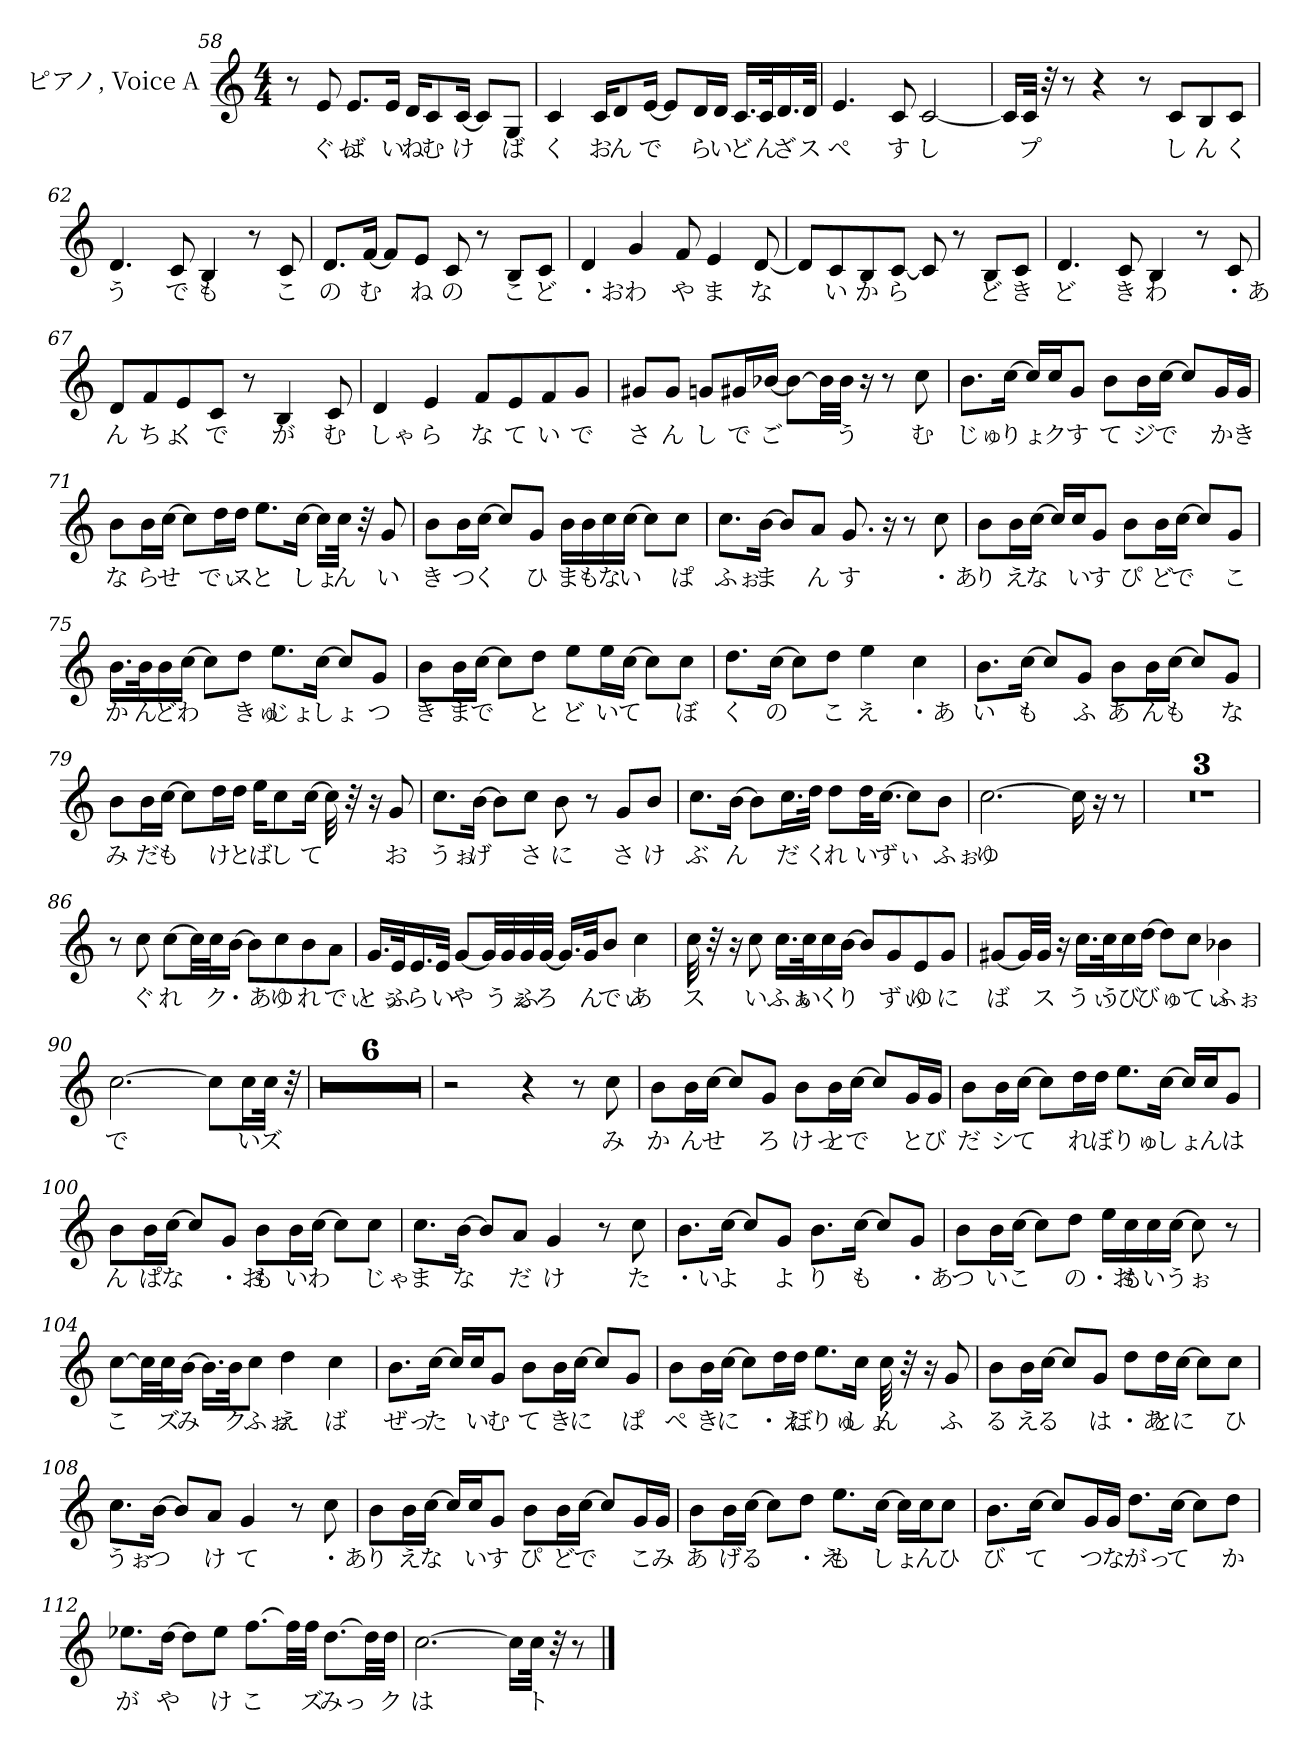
**kern	**text
*part1	*part1
*staff1	*staff1
*I"ピアノ, Voice A	*
*clefG2	*
*k[]	*
*M4/4	*
=58	=58
8r	.
!	!LO:LY:b
8e/	ぐっ
!	!LO:LY:b
8.e/L	ば
!	!LO:LY:b
16e/Jk	い
!	!LO:LY:b
16d/KL	ね
!	!LO:LY:b
8c/	む
!	!LO:LY:b
[16c/Jk	け
8c/L]	.
!	!LO:LY:b
8G/J	ば
=59	=59
!	!LO:LY:b
4c/	く
!	!LO:LY:b
16c/KL	お
!	!LO:LY:b
8d/	ん
!	!LO:LY:b
[16e/Jk	で
8e/L]	.
!	!LO:LY:b
16d/L	ら
!	!LO:LY:b
16d/JJ	い
!	!LO:LY:b
16.c/LL	ど
!	!LO:LY:b
32c/K	ん
!	!LO:LY:b
16.d/	ざ
!	!LO:LY:b
32d/JJk	ス
!!LO:LB:g=z
=60	=60
!	!LO:LY:b
4.e/	ぺ
!	!LO:LY:b
8c/	す
!	!LO:LY:b
[2c/	し
=61	=61
16c/LL]	.
!	!LO:LY:b
32c/JJk	プ
32r	.
8r	.
4r	.
8r	.
!	!LO:LY:b
8c/L	し
!	!LO:LY:b
8B/	ん
!	!LO:LY:b
8c/J	く
=62	=62
!	!LO:LY:b
4.d/	う
!	!LO:LY:b
8c/	で
!	!LO:LY:b
4B/	も
8r	.
!	!LO:LY:b
8c/	こ
=63	=63
!	!LO:LY:b
8.d/L	の
!	!LO:LY:b
[16f/Jk	む
8f/L]	.
!	!LO:LY:b
8e/J	ね
!	!LO:LY:b
8c/	の
8r	.
!	!LO:LY:b
8B/L	こ
!	!LO:LY:b
8c/J	ど
=64	=64
!	!LO:LY:b
4d/	・お
!	!LO:LY:b
4g/	わ
!	!LO:LY:b
8f/	や
!	!LO:LY:b
4e/	ま
!	!LO:LY:b
[8d/	な
!!LO:PB:g=z
=65	=65
8d/L]	.
!	!LO:LY:b
8c/	い
!	!LO:LY:b
8B/	か
!	!LO:LY:b
[8c/J	ら
8c/]	.
8r	.
!	!LO:LY:b
8B/L	ど
!	!LO:LY:b
8c/J	き
=66	=66
!	!LO:LY:b
4.d/	ど
!	!LO:LY:b
8c/	き
!	!LO:LY:b
4B/	わ
8r	.
!	!LO:LY:b
8c/	・あ
=67	=67
!	!LO:LY:b
8d/L	ん
!	!LO:LY:b
8f/	ちょ
!	!LO:LY:b
8e/	く
!	!LO:LY:b
8c/J	で
8r	.
!	!LO:LY:b
4B/	が
!	!LO:LY:b
8c/	む
=68	=68
!	!LO:LY:b
4d/	しゃ
!	!LO:LY:b
4e/	ら
!	!LO:LY:b
8f/L	な
!	!LO:LY:b
8e/	て
!	!LO:LY:b
8f/	い
!	!LO:LY:b
8g/J	で
=69	=69
!	!LO:LY:b
8g#X/L	さ
!	!LO:LY:b
8g#/J	ん
!	!LO:LY:b
8gn/L	し
!	!LO:LY:b
16g#X/L	で
!	!LO:LY:b
[16b-X/JJ	ご
8b-\L_	.
32b-\LL]	.
!	!LO:LY:b
32b-\JJJ	う
16r	.
8r	.
!	!LO:LY:b
8cc\	む
!!LO:LB:g=z
=70	=70
!	!LO:LY:b
8.b\L	じゅ
!	!LO:LY:b
[16cc\Jk	りょ
16cc/LL]	.
!	!LO:LY:b
16cc/J	ク
!	!LO:LY:b
8g/J	す
!	!LO:LY:b
8b\L	て
!	!LO:LY:b
16b\L	ジ
!	!LO:LY:b
[16cc\JJ	で
8cc/L]	.
!	!LO:LY:b
16g/L	か
!	!LO:LY:b
16g/JJ	き
=71	=71
!	!LO:LY:b
8b\L	な
!	!LO:LY:b
16b\L	ら
!	!LO:LY:b
[16cc\JJ	せ
8cc\L]	.
!	!LO:LY:b
16dd\L	でぃ
!	!LO:LY:b
16dd\JJ	ス
!	!LO:LY:b
8.ee\L	と
!	!LO:LY:b
[16cc\Jk	しょ
16cc\LL]	.
!	!LO:LY:b
32cc\JJk	ん
32r	.
!	!LO:LY:b
8g/	い
=72	=72
!	!LO:LY:b
8b\L	き
!	!LO:LY:b
16b\L	つ
!	!LO:LY:b
[16cc\JJ	く
8cc/L]	.
!	!LO:LY:b
8g/J	ひ
!	!LO:LY:b
16b\LL	ま
!	!LO:LY:b
16b\	も
!	!LO:LY:b
16cc\	な
!	!LO:LY:b
[16cc\JJ	い
8cc\L]	.
!	!LO:LY:b
8cc\J	ぱ
=73	=73
!	!LO:LY:b
8.cc\L	ふぉ
!	!LO:LY:b
[16b\Jk	ま
8b/L]	.
!	!LO:LY:b
8a/J	ん
!	!LO:LY:b
8.g/	す
16r	.
8r	.
!	!LO:LY:b
8cc\	・あ
!!LO:LB:g=z
=74	=74
!	!LO:LY:b
8b\L	り
!	!LO:LY:b
16b\L	え
!	!LO:LY:b
[16cc\JJ	な
16cc/LL]	.
!	!LO:LY:b
16cc/J	い
!	!LO:LY:b
8g/J	す
!	!LO:LY:b
8b\L	ぴ
!	!LO:LY:b
16b\L	ど
!	!LO:LY:b
[16cc\JJ	で
8cc/L]	.
!	!LO:LY:b
8g/J	こ
=75	=75
!	!LO:LY:b
16.b\LL	か
!	!LO:LY:b
32b\K	ん
!	!LO:LY:b
16b\	ど
!	!LO:LY:b
[16cc\JJ	わ
8cc\L]	.
!	!LO:LY:b
8dd\J	きゅ
!	!LO:LY:b
8.ee\L	じょ
!	!LO:LY:b
[16cc\Jk	しょ
8cc/L]	.
!	!LO:LY:b
8g/J	つ
=76	=76
!	!LO:LY:b
8b\L	き
!	!LO:LY:b
16b\L	ま
!	!LO:LY:b
[16cc\JJ	で
8cc\L]	.
!	!LO:LY:b
8dd\J	と
!	!LO:LY:b
8ee\L	ど
!	!LO:LY:b
16ee\L	い
!	!LO:LY:b
[16cc\JJ	て
8cc\L]	.
!	!LO:LY:b
8cc\J	ぼ
=77	=77
!	!LO:LY:b
8.dd\L	く
!	!LO:LY:b
[16cc\Jk	の
8cc\L]	.
!	!LO:LY:b
8dd\J	こ
!	!LO:LY:b
4ee\	え
!	!LO:LY:b
4cc\	・あ
!!LO:LB:g=z
=78	=78
!	!LO:LY:b
8.b\L	い
!	!LO:LY:b
[16cc\Jk	も
8cc/L]	.
!	!LO:LY:b
8g/J	ふ
!	!LO:LY:b
8b\L	あ
!	!LO:LY:b
16b\L	ん
!	!LO:LY:b
[16cc\JJ	も
8cc/L]	.
!	!LO:LY:b
8g/J	な
=79	=79
!	!LO:LY:b
8b\L	み
!	!LO:LY:b
16b\L	だ
!	!LO:LY:b
[16cc\JJ	も
8cc\L]	.
!	!LO:LY:b
16dd\L	け
!	!LO:LY:b
16dd\JJ	と
!	!LO:LY:b
16ee\KL	ば
!	!LO:LY:b
8cc\	し
!	!LO:LY:b
[16cc\Jk	て
32cc\]	.
32r	.
16r	.
!	!LO:LY:b
8g/	お
=80	=80
!	!LO:LY:b
8.cc\L	うぉ
!	!LO:LY:b
[16b\Jk	げ
8b\L]	.
!	!LO:LY:b
8cc\J	さ
!	!LO:LY:b
8b\	に
8r	.
!	!LO:LY:b
8g/L	さ
!	!LO:LY:b
8b/J	け
=81	=81
!	!LO:LY:b
8.cc\L	ぶ
!	!LO:LY:b
[16b\Jk	ん
8b\L]	.
!	!LO:LY:b
16.cc\L	だ
!	!LO:LY:b
32dd\JJk	く
!	!LO:LY:b
8dd\L	れ
!	!LO:LY:b
32dd\KL	い
!	!LO:LY:b
[16.cc\JJ	ずぃ
8cc\L]	.
!	!LO:LY:b
8b\J	ふぉ
!!LO:LB:g=z
=82	=82
!	!LO:LY:b
[2.cc\	ゆ
16cc\]	.
16r	.
8r	.
=83	=83
1r	.
=84	=84
1r	.
=85	=85
1r	.
=86	=86
8r	.
!	!LO:LY:b
8cc\	ぐ
!	!LO:LY:b
[8cc\L	れ
32cc\LL]	.
!	!LO:LY:b
32cc\J	ク
!	!LO:LY:b
[16b\JJ	・あ
8b\L]	.
!	!LO:LY:b
8cc\	ゆ
!	!LO:LY:b
8b\	れ
!	!LO:LY:b
8a\J	でぃ
=87	=87
!	!LO:LY:b
16.g/LL	とぅ
!	!LO:LY:b
32e/K	ふ
!	!LO:LY:b
16.e/	ら
!	!LO:LY:b
32e/JJk	い
!	!LO:LY:b
[8g/L	や
32g/LL]	.
!	!LO:LY:b
32g/	うぇ
!	!LO:LY:b
32g/	ふ
!	!LO:LY:b
[32g/JJJ	ろ
16.g/LL]	.
!	!LO:LY:b
32g/JK	ん
!	!LO:LY:b
8b/J	でぃ
!	!LO:LY:b
4cc\	あ
!!LO:LB:g=z
=88	=88
!	!LO:LY:b
32cc\	ス
32r	.
16r	.
!	!LO:LY:b
8cc\	い
!	!LO:LY:b
16.cc\LL	ふぁ
!	!LO:LY:b
32cc\K	い
!	!LO:LY:b
16cc\	く
!	!LO:LY:b
[16b\JJ	り
8b/L]	.
!	!LO:LY:b
8g/	ずぃ
!	!LO:LY:b
8e/	ゆ
!	!LO:LY:b
8g/J	に
=89	=89
!	!LO:LY:b
[8g#X/L	ば
32g#/LL]	.
!	!LO:LY:b
32g#/JJJ	ス
16r	.
!	!LO:LY:b
16.cc\LL	うぃ
!	!LO:LY:b
32cc\K	う
!	!LO:LY:b
16cc\	び
!	!LO:LY:b
[16dd\JJ	びゅ
8dd\L]	.
!	!LO:LY:b
8cc\J	てぃ
!	!LO:LY:b
4b-X\	ふぉ
=90	=90
!	!LO:LY:b
[2.cc\	で
8cc\L]	.
!	!LO:LY:b
16cc\L	い
!	!LO:LY:b
32cc\JJk	ズ
32r	.
=91	=91
1r	.
=92	=92
1r	.
=93	=93
1r	.
=94	=94
1r	.
=95	=95
1r	.
!!LO:LB:g=z
=96	=96
1r	.
=97	=97
2r	.
4r	.
8r	.
!	!LO:LY:b
8cc\	み
=98	=98
!	!LO:LY:b
8b\L	か
!	!LO:LY:b
16b\L	ん
!	!LO:LY:b
[16cc\JJ	せ
8cc/L]	.
!	!LO:LY:b
8g/J	ろ
!	!LO:LY:b
8b\L	けっ
!	!LO:LY:b
16b\L	と
!	!LO:LY:b
[16cc\JJ	で
8cc/L]	.
!	!LO:LY:b
16g/L	と
!	!LO:LY:b
16g/JJ	び
=99	=99
!	!LO:LY:b
8b\L	だ
!	!LO:LY:b
16b\L	シ
!	!LO:LY:b
[16cc\JJ	て
8cc\L]	.
!	!LO:LY:b
16dd\L	れ
!	!LO:LY:b
16dd\JJ	ぼ
!	!LO:LY:b
8.ee\L	りゅ
!	!LO:LY:b
[16cc\Jk	しょ
16cc/LL]	.
!	!LO:LY:b
16cc/J	ん
!	!LO:LY:b
8g/J	は
=100	=100
!	!LO:LY:b
8b\L	ん
!	!LO:LY:b
16b\L	ぱ
!	!LO:LY:b
[16cc\JJ	な
8cc/L]	.
!	!LO:LY:b
8g/J	・お
!	!LO:LY:b
8b\L	も
!	!LO:LY:b
16b\L	い
!	!LO:LY:b
[16cc\JJ	わ
8cc\L]	.
!	!LO:LY:b
8cc\J	じゃ
!!LO:LB:g=z
=101	=101
!	!LO:LY:b
8.cc\L	ま
!	!LO:LY:b
[16b\Jk	な
8b/L]	.
!	!LO:LY:b
8a/J	だ
!	!LO:LY:b
4g/	け
8r	.
!	!LO:LY:b
8cc\	た
=102	=102
!	!LO:LY:b
8.b\L	・い
!	!LO:LY:b
[16cc\Jk	よ
8cc/L]	.
!	!LO:LY:b
8g/J	よ
!	!LO:LY:b
8.b\L	り
!	!LO:LY:b
[16cc\Jk	も
8cc/L]	.
!	!LO:LY:b
8g/J	・あ
=103	=103
!	!LO:LY:b
8b\L	つ
!	!LO:LY:b
16b\L	い
!	!LO:LY:b
[16cc\JJ	こ
8cc\L]	.
!	!LO:LY:b
8dd\J	の
!	!LO:LY:b
16ee\LL	・お
!	!LO:LY:b
16cc\	も
!	!LO:LY:b
16cc\	い
!	!LO:LY:b
[16cc\JJ	うぉ
8cc\]	.
8r	.
=104	=104
!	!LO:LY:b
[8cc\L	こ
32cc\LL]	.
!	!LO:LY:b
32cc\J	ズ
!	!LO:LY:b
[16b\JJ	み
16.b\LL]	.
!	!LO:LY:b
32b\JK	ク
!	!LO:LY:b
8cc\J	ふぉ
!	!LO:LY:b
4dd\	え
!	!LO:LY:b
4cc\	ば
!!LO:LB:g=z
=105	=105
!	!LO:LY:b
8.b\L	ぜっ
!	!LO:LY:b
[16cc\Jk	た
16cc/LL]	.
!	!LO:LY:b
16cc/J	い
!	!LO:LY:b
8g/J	む
!	!LO:LY:b
8b\L	て
!	!LO:LY:b
16b\L	き
!	!LO:LY:b
[16cc\JJ	に
8cc/L]	.
!	!LO:LY:b
8g/J	ぱ
=106	=106
!	!LO:LY:b
8b\L	ぺ
!	!LO:LY:b
16b\L	き
!	!LO:LY:b
[16cc\JJ	に
8cc\L]	.
!	!LO:LY:b
16dd\L	・え
!	!LO:LY:b
16dd\JJ	ぼ
!	!LO:LY:b
8.ee\L	りゅ
!	!LO:LY:b
16cc\Jk	しょ
!	!LO:LY:b
32cc\	ん
32r	.
16r	.
!	!LO:LY:b
8g/	ふ
=107	=107
!	!LO:LY:b
8b\L	る
!	!LO:LY:b
16b\L	え
!	!LO:LY:b
[16cc\JJ	る
8cc/L]	.
!	!LO:LY:b
8g/J	は
!	!LO:LY:b
8dd\L	・あ
!	!LO:LY:b
16dd\L	と
!	!LO:LY:b
[16cc\JJ	に
8cc\L]	.
!	!LO:LY:b
8cc\J	ひ
=108	=108
!	!LO:LY:b
8.cc\L	うぉ
!	!LO:LY:b
[16b\Jk	つ
8b/L]	.
!	!LO:LY:b
8a/J	け
!	!LO:LY:b
4g/	て
8r	.
!	!LO:LY:b
8cc\	・あ
!!LO:LB:g=z
=109	=109
!	!LO:LY:b
8b\L	り
!	!LO:LY:b
16b\L	え
!	!LO:LY:b
[16cc\JJ	な
16cc/LL]	.
!	!LO:LY:b
16cc/J	い
!	!LO:LY:b
8g/J	す
!	!LO:LY:b
8b\L	ぴ
!	!LO:LY:b
16b\L	ど
!	!LO:LY:b
[16cc\JJ	で
8cc/L]	.
!	!LO:LY:b
16g/L	こ
!	!LO:LY:b
16g/JJ	み
=110	=110
!	!LO:LY:b
8b\L	あ
!	!LO:LY:b
16b\L	げ
!	!LO:LY:b
[16cc\JJ	る
8cc\L]	.
!	!LO:LY:b
8dd\J	・え
!	!LO:LY:b
8.ee\L	も
!	!LO:LY:b
[16cc\Jk	しょ
16cc\LL]	.
!	!LO:LY:b
16cc\J	ん
!	!LO:LY:b
8cc\J	ひ
=111	=111
!	!LO:LY:b
8.b\L	び
!	!LO:LY:b
[16cc\Jk	て
8cc/L]	.
!	!LO:LY:b
16g/L	つ
!	!LO:LY:b
16g/JJ	な
!	!LO:LY:b
8.dd\L	がっ
!	!LO:LY:b
[16cc\Jk	て
8cc\L]	.
!	!LO:LY:b
8dd\J	か
=112	=112
!	!LO:LY:b
8.ee-X\L	が
!	!LO:LY:b
[16dd\Jk	や
8dd\L]	.
!	!LO:LY:b
8ee-\J	け
!	!LO:LY:b
[8.ff\L	こ
32ff\LL]	.
!	!LO:LY:b
32ff\JJJ	ズ
!	!LO:LY:b
[8.dd\L	みっ
32dd\LL]	.
!	!LO:LY:b
32dd\JJJ	ク
!!LO:LB:g=z
=113	=113
!	!LO:LY:b
[2.cc\	は
16cc\LL]	.
!	!LO:LY:b
32cc\JJk	ト
32r	.
8r	.
==	==
*-	*-
